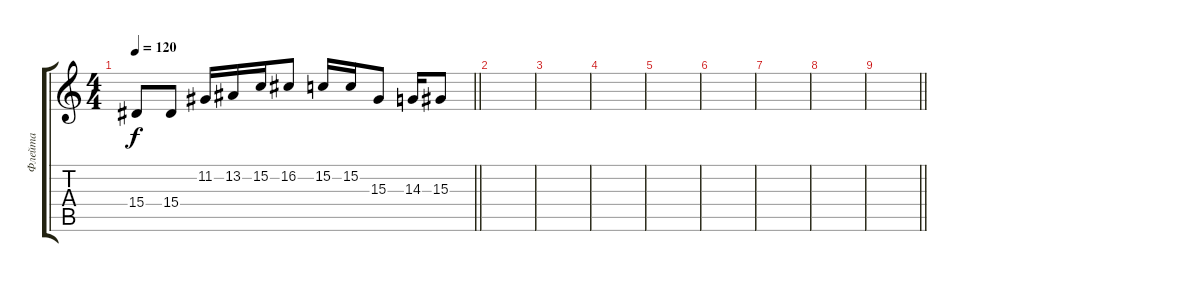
\track ("Флейта" "Флейта") {instrument flute}
\staff {score tabs}
\tuning (D4 A3 F3 C3 G2 D2) {hide}
\ts (4 4)
\tempo 120
\clef g2
\barLineRight lightlight
\ks c
15.4{t}.8{dy f} 15.4.8 11.2.16 13.2.16 15.2.16 16.2.8 15.2.16 15.2.16 15.3.8 14.3.16 15.3.8 |
|
|
|
|
|
|
|
\barLineRight lightlight
